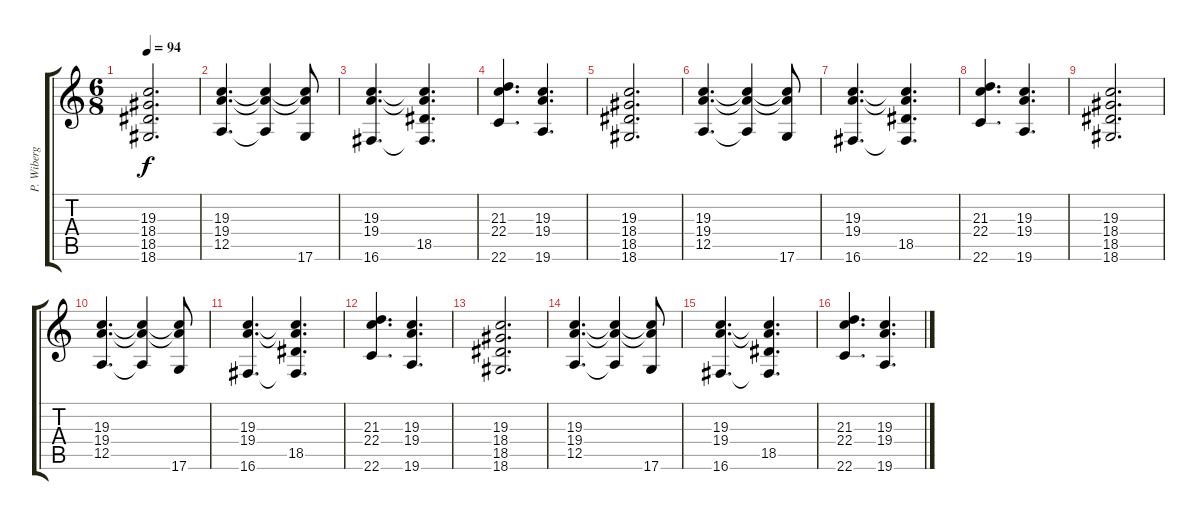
\track ("P. Wiberg (Keyboards II)" "P. Wiberg ") {instrument rockorgan}
\staff {score tabs}
\tuning (E4 A3 F3 D3 A2 D2) {hide}
\ts (6 8)
\tempo 94
\clef g2
\ks c
(19.3 18.4 18.5 18.6).2{d dy f} |
(19.3 19.4 12.5).4{d} (19.3{t} 19.4{t} 12.5{t}).4 (19.3{t} 19.4{t} 17.6).8 |
(19.3 19.4 16.6).4{d} (19.3{t} 19.4{t} 18.5 16.6{t}).4{d} |
(21.3 22.4 22.6).4{d} (19.3 19.4 19.6).4{d} |
(19.3 18.4 18.5 18.6).2{d} |
(19.3 19.4 12.5).4{d} (19.3{t} 19.4{t} 12.5{t}).4 (19.3{t} 19.4{t} 17.6).8 |
(19.3 19.4 16.6).4{d} (19.3{t} 19.4{t} 18.5 16.6{t}).4{d} |
(21.3 22.4 22.6).4{d} (19.3 19.4 19.6).4{d} |
(19.3 18.4 18.5 18.6).2{d} |
(19.3 19.4 12.5).4{d} (19.3{t} 19.4{t} 12.5{t}).4 (19.3{t} 19.4{t} 17.6).8 |
(19.3 19.4 16.6).4{d} (19.3{t} 19.4{t} 18.5 16.6{t}).4{d} |
(21.3 22.4 22.6).4{d} (19.3 19.4 19.6).4{d} |
(19.3 18.4 18.5 18.6).2{d} |
(19.3 19.4 12.5).4{d} (19.3{t} 19.4{t} 12.5{t}).4 (19.3{t} 19.4{t} 17.6).8 |
(19.3 19.4 16.6).4{d} (19.3{t} 19.4{t} 18.5 16.6{t}).4{d} |
(21.3 22.4 22.6).4{d} (19.3 19.4 19.6).4{d}
